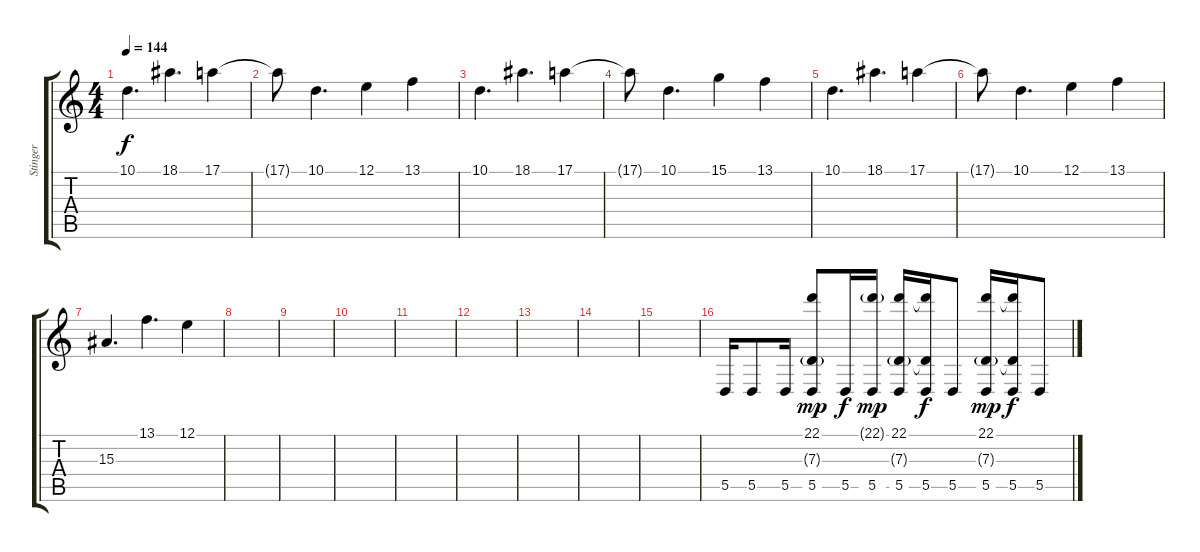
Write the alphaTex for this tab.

\track ("Stinger" "Stinger") {instrument stringensemble1}
\staff {score tabs}
\tuning (E4 B3 G3 D3 A2 E2) {hide}
\ts (4 4)
\tempo 144
\clef g2
\ks c
10.1.4{d dy f volume 14 balance 8 instrument stringensemble1} 18.1.4{d} 17.1.4 |
17.1{t}.8 10.1.4{d} 12.1.4 13.1.4 |
10.1.4{d} 18.1.4{d} 17.1.4 |
17.1{t}.8 10.1.4{d} 15.1.4 13.1.4 |
10.1.4{d} 18.1.4{d} 17.1.4 |
17.1{t}.8 10.1.4{d} 12.1.4 13.1.4 |
15.3.4{d} 13.1.4{d} 12.1.4 |
|
|
|
|
|
|
|
|
5.5.16{volume 16 instrument ocarina} 5.5.8 5.5.16 (22.1 7.3{g} 5.5).8{dy mp volume 14 balance 0 instrument ocarina} 5.5.16{dy f} (22.1{g} 5.5).16{dy mp} (22.1 7.3{g} 5.5).16{volume 14 balance 16 instrument ocarina} (22.1{t} 7.3{t} 5.5).16{dy f} 5.5.8 (22.1 7.3{g} 5.5).16{dy mp volume 14 balance 0 instrument ocarina} (22.1{t} 7.3{t} 5.5).16{dy f} 5.5.8
